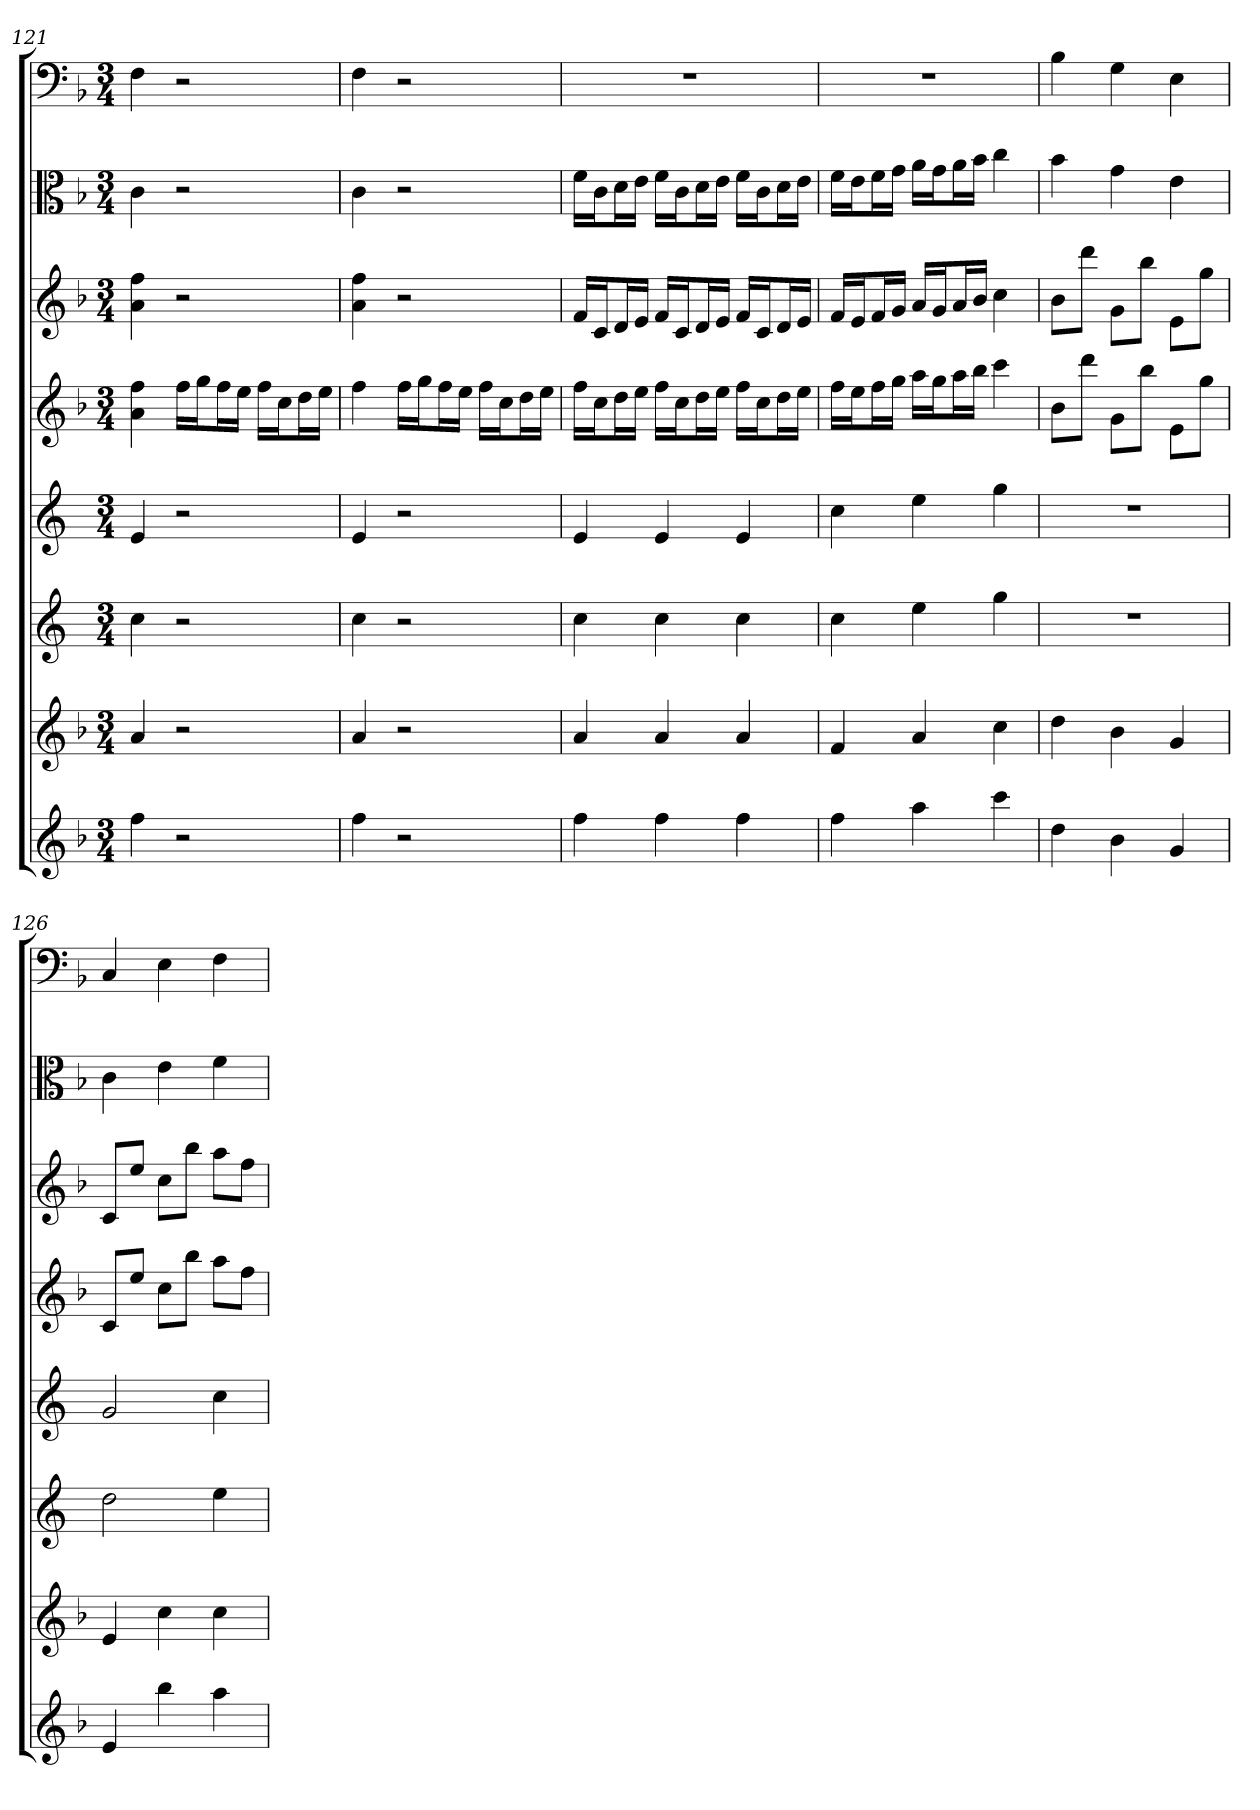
**kern	**kern	**kern	**kern	**kern	**kern	**kern	**kern
*part8	*part7	*part6	*part5	*part4	*part3	*part2	*part1
*staff8	*staff7	*staff6	*staff5	*staff4	*staff3	*staff2	*staff1
*	*	*	*	*	*	*clefC3	*clefF4
*k[b-]	*k[b-]	*k[]	*k[]	*k[b-]	*k[b-]	*k[b-]	*k[b-]
*F:	*F:	*	*	*F:	*F:	*F:	*F:
*M3/4	*M3/4	*M3/4	*M3/4	*M3/4	*M3/4	*M3/4	*M3/4
=121	=121	=121	=121	=121	=121	=121	=121
4ff	4a	4cc	4e	4a 4ff	4a 4ff	4c	4F
2r	2r	2r	2r	16ffLL	2r	2r	2r
.	.	.	.	16ggJ	.	.	.
.	.	.	.	16ffL	.	.	.
.	.	.	.	16eeJJ	.	.	.
.	.	.	.	16ffLL	.	.	.
.	.	.	.	16ccJ	.	.	.
.	.	.	.	16ddL	.	.	.
.	.	.	.	16eeJJ	.	.	.
=122	=122	=122	=122	=122	=122	=122	=122
4ff	4a	4cc	4e	4ff	4a 4ff	4c	4F
2r	2r	2r	2r	16ffLL	2r	2r	2r
.	.	.	.	16ggJ	.	.	.
.	.	.	.	16ffL	.	.	.
.	.	.	.	16eeJJ	.	.	.
.	.	.	.	16ffLL	.	.	.
.	.	.	.	16ccJ	.	.	.
.	.	.	.	16ddL	.	.	.
.	.	.	.	16eeJJ	.	.	.
=123	=123	=123	=123	=123	=123	=123	=123
4ff	4a	4cc	4e	16ffLL	16fLL	16f\LL	2.r
.	.	.	.	16ccJ	16cJ	16c\J	.
.	.	.	.	16ddL	16dL	16d\L	.
.	.	.	.	16eeJJ	16eJJ	16e\JJ	.
4ff	4a	4cc	4e	16ffLL	16fLL	16f\LL	.
.	.	.	.	16ccJ	16cJ	16c\J	.
.	.	.	.	16ddL	16dL	16d\L	.
.	.	.	.	16eeJJ	16eJJ	16e\JJ	.
4ff	4a	4cc	4e	16ffLL	16fLL	16f\LL	.
.	.	.	.	16ccJ	16cJ	16c\J	.
.	.	.	.	16ddL	16dL	16d\L	.
.	.	.	.	16eeJJ	16eJJ	16e\JJ	.
=124	=124	=124	=124	=124	=124	=124	=124
4ff	4f	4cc	4cc	16ffLL	16fLL	16f\LL	2.r
.	.	.	.	16eeJ	16eJ	16e\J	.
.	.	.	.	16ffL	16fL	16f\L	.
.	.	.	.	16ggJJ	16gJJ	16g\JJ	.
4aa	4a	4ee	4ee	16aaLL	16aLL	16a\LL	.
.	.	.	.	16ggJ	16gJ	16g\J	.
.	.	.	.	16aaL	16aL	16a\L	.
.	.	.	.	16bb-JJ	16b-JJ	16b-\JJ	.
4ccc	4cc	4gg	4gg	4ccc	4cc	4cc	.
=125	=125	=125	=125	=125	=125	=125	=125
4dd	4dd	2.r	2.r	8b-L	8b-L	4b-	4B-
.	.	.	.	8dddJ	8dddJ	.	.
4b-	4b-	.	.	8gL	8gL	4g	4G
.	.	.	.	8bb-J	8bb-J	.	.
4g	4g	.	.	8eL	8eL	4e	4E
.	.	.	.	8ggJ	8ggJ	.	.
=126	=126	=126	=126	=126	=126	=126	=126
4e	4e	2dd	2g	8cL	8cL	4c	4C
.	.	.	.	8eeJ	8eeJ	.	.
4bb-	4cc	.	.	8ccL	8ccL	4e	4E
.	.	.	.	8bb-J	8bb-J	.	.
4aa	4cc	4ee	4cc	8aaL	8aaL	4f	4F
.	.	.	.	8ffJ	8ffJ	.	.
=	=	=	=	=	=	=	=
*-	*-	*-	*-	*-	*-	*-	*-
